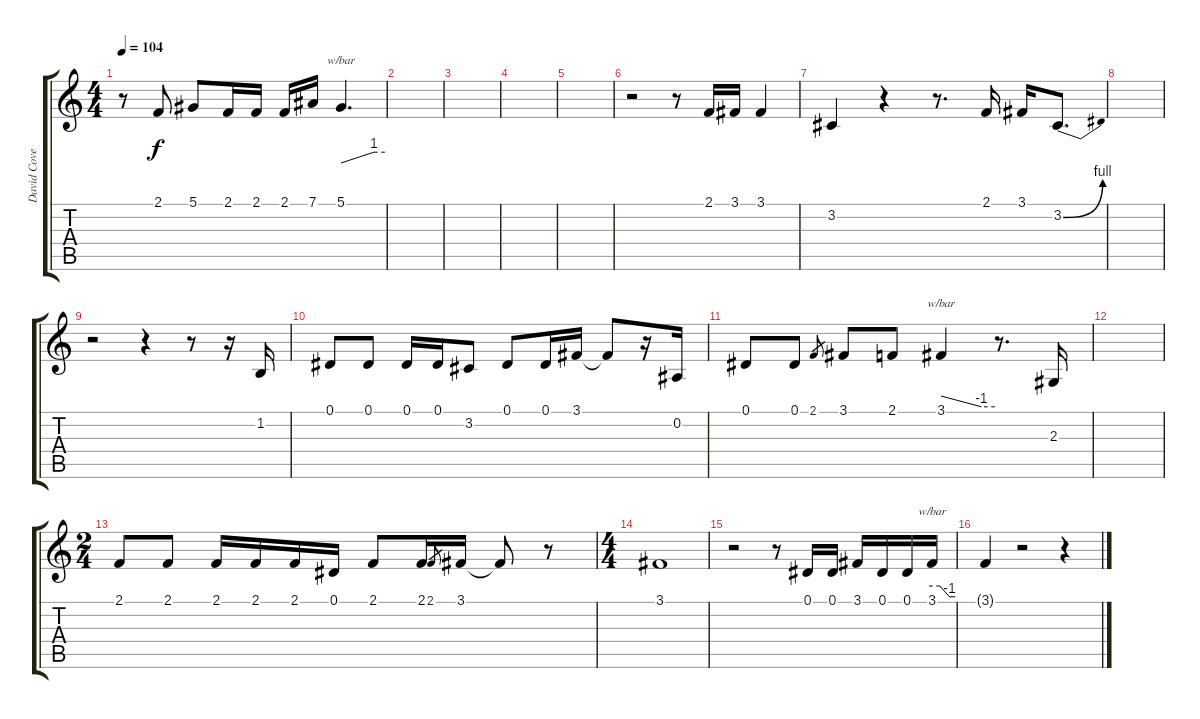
\track ("David Coverdale" "David Cove") {instrument lead2sawtooth}
\staff {score tabs}
\tuning (Eb4 Bb3 Gb3 Db3 Ab2 Eb2) {hide}
\ts (4 4)
\tempo 104
\clef g2
\ks c
r.8{dy f} 2.1.8 5.1.8 2.1.16 2.1.16 2.1.16 7.1.16 5.1.4{d tbe (custom default 0 0 45 4 60 4)} |
|
|
|
|
r.2 r.8 2.1.16 3.1.16 3.1.4 |
3.2.4 r.4 r.8{d} 2.1.16 3.1.16 3.2{be (bend 0 0 60 4)}.8{d} |
|
r.2 r.4 r.8 r.16 1.2.16 |
0.1.8 0.1.8 0.1.16 0.1.16 3.2.8 0.1.8 0.1.16 3.1.16 3.1{t}.8 r.16 0.2.16 |
0.1.8 0.1.8 2.1.8{gr} 3.1.8 2.1.8 3.1.4{tbe (custom default 0 0 45 -4 60 -4)} r.8{d} 2.3.16 |
|
\ts (2 4)
2.1.8 2.1.8 2.1.16 2.1.16 2.1.16 0.1.16 2.1.8 2.1.16 2.1.8{gr} 3.1.16 3.1{t}.8 r.8 |
\ts (4 4)
3.1.1 |
r.2 r.8 0.1.16 0.1.16 3.1.16 0.1.16 0.1.16 3.1.16{tbe (custom default 0 0 20 0 45 -4 60 -4)} |
3.1{t}.4 r.2 r.4
